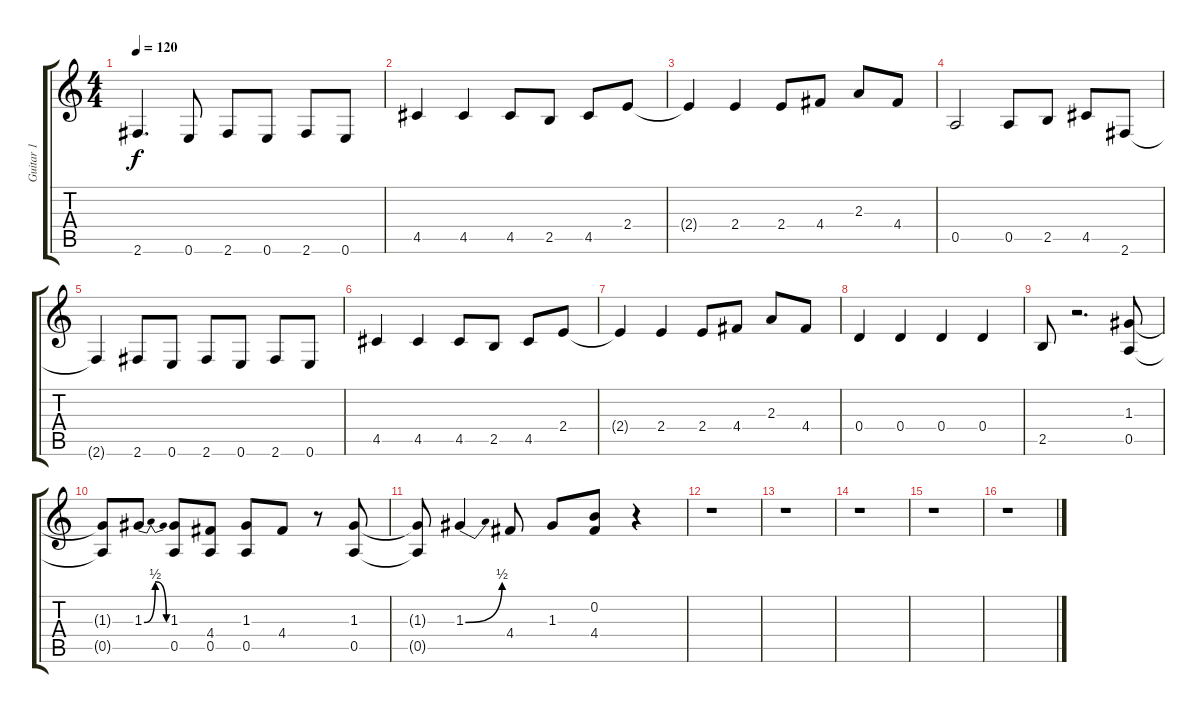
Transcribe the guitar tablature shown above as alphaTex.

\track ("Guitar 1" "Guitar 1") {instrument overdrivenguitar}
\staff {score tabs}
\tuning (E4 B3 G3 D3 A2 E2) {hide}
\ts (4 4)
\tempo 120
\clef g2
\ks c
2.6{t}.4{d dy f} 0.6.8 2.6.8 0.6.8 2.6.8 0.6.8 |
4.5.4 4.5.4 4.5.8 2.5.8 4.5.8 2.4.8 |
2.4{t}.4 2.4.4 2.4.8 4.4.8 2.3.8 4.4.8 |
0.5.2 0.5.8 2.5.8 4.5.8 2.6.8 |
2.6{t}.4 2.6.8 0.6.8 2.6.8 0.6.8 2.6.8 0.6.8 |
4.5.4 4.5.4 4.5.8 2.5.8 4.5.8 2.4.8 |
2.4{t}.4 2.4.4 2.4.8 4.4.8 2.3.8 4.4.8 |
0.4.4 0.4.4 0.4.4 0.4.4 |
2.5.8 r.2{d} (1.3 0.5).8 |
(1.3{t} 0.5{t}).8 1.3{be (bendrelease 0 0 15 2 45 2 60 0)}.8 (1.3 0.5).8 (4.4 0.5).8 (1.3 0.5).8 4.4.8 r.8 (1.3 0.5).8 |
(1.3{t} 0.5{t}).8 1.3{be (bend 0 0 60 2)}.4 4.4.8 1.3.8 (0.2 4.4).8 r.4 |
r.1 |
r.1 |
r.1 |
r.1 |
r.1
